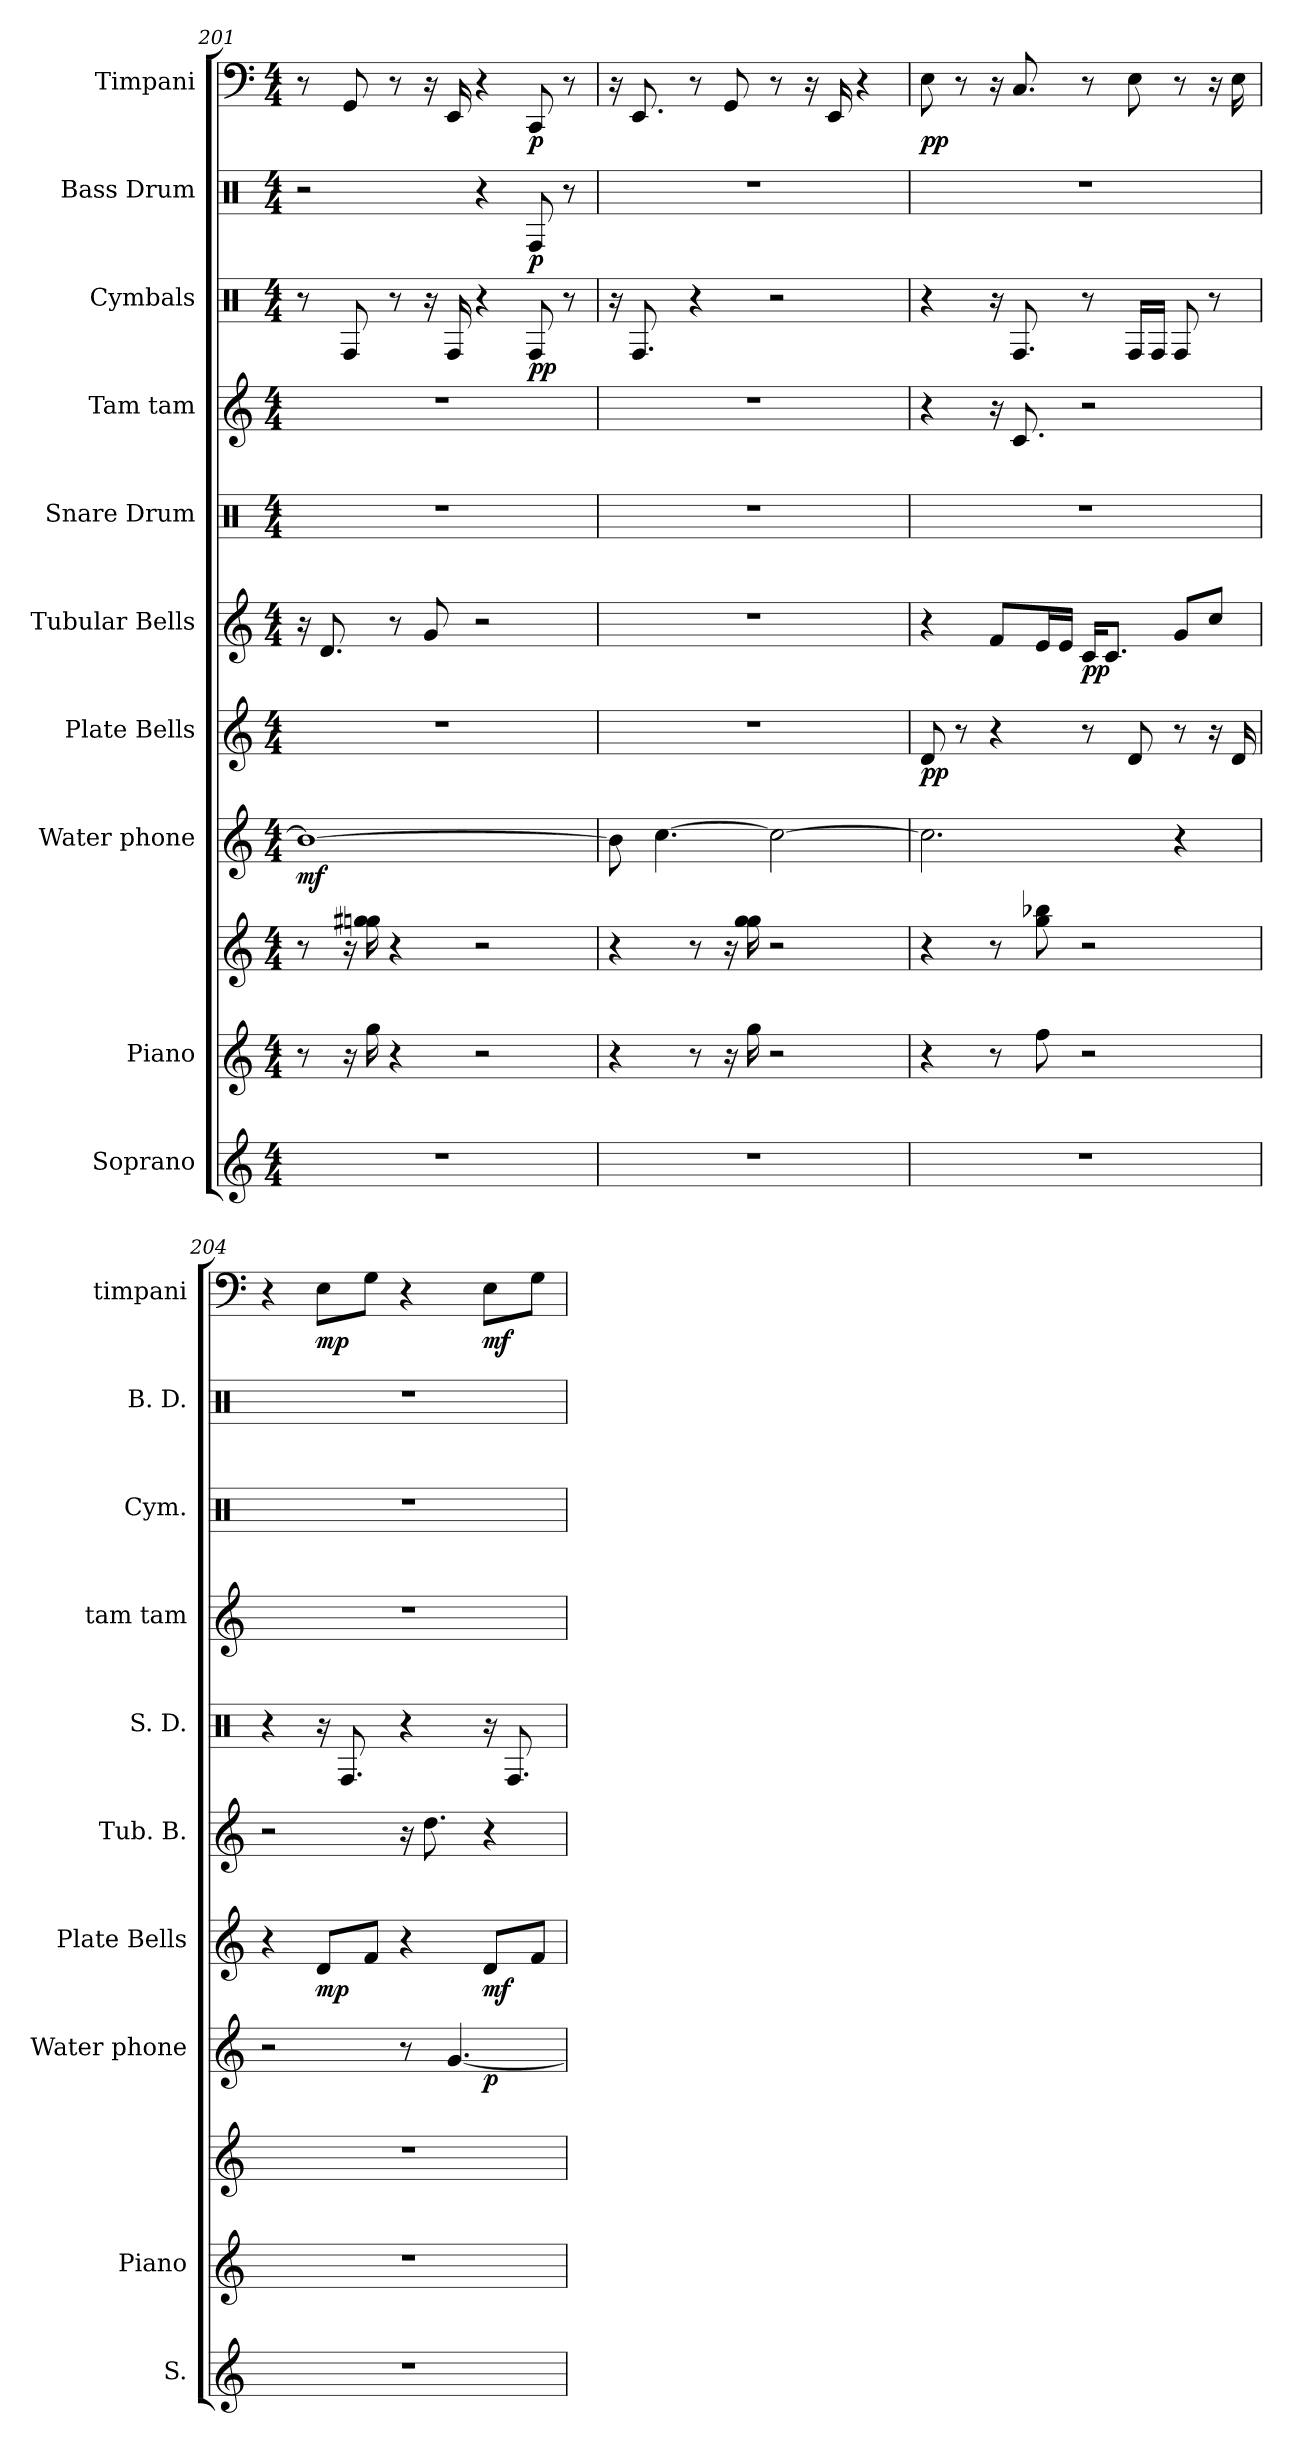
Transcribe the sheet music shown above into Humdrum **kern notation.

**kern	**kern	**kern	**kern	**dynam	**kern	**dynam	**kern	**dynam	**kern	**kern	**kern	**dynam	**kern	**dynam	**kern	**dynam
*part10	*part9	*part9	*part8	*part8	*part7	*part7	*part6	*part6	*part5	*part4	*part3	*part3	*part2	*part2	*part1	*part1
*staff11	*staff10	*staff9	*staff8	*staff8	*staff7	*staff7	*staff6	*staff6	*staff5	*staff4	*staff3	*staff3	*staff2	*staff2	*staff1	*staff1
*I"Soprano	*I"Piano	*	*I"Water phone	*	*I"Plate Bells	*	*I"Tubular Bells	*	*I"Snare Drum	*I"Tam tam	*I"Cymbals	*	*I"Bass Drum	*	*I"Timpani	*
*I'S.	*I'Piano	*	*I'Water phone	*	*I'Plate Bells	*	*I'Tub. B.	*	*I'S. D.	*I'tam tam	*I'Cym.	*	*I'B. D.	*	*I'timpani	*
*clefG2	*clefG2	*clefG2	*clefG2	*	*clefG2	*	*clefG2	*	*clefX	*clefG2	*clefX	*	*clefX	*	*clefF4	*
*k[]	*k[]	*k[]	*k[]	*	*k[]	*	*k[]	*	*k[]	*k[]	*k[]	*	*k[]	*	*k[]	*
*C:	*C:	*C:	*C:	*	*C:	*	*C:	*	*C:	*C:	*C:	*	*C:	*	*C:	*
*M4/4	*M4/4	*M4/4	*M4/4	*	*M4/4	*	*M4/4	*	*M4/4	*M4/4	*M4/4	*	*M4/4	*	*M4/4	*
=201	=201	=201	=201	=201	=201	=201	=201	=201	=201	=201	=201	=201	=201	=201	=201	=201
1r	8r	8r	1bi_	mf	1r	.	16r	.	1r	1r	8r	.	2r	.	8r	.
.	.	.	.	.	.	.	8.di/	.	.	.	.	.	.	.	.	.
.	16r	16r	.	.	.	.	.	.	.	.	8RFi/	.	.	.	8GGi/	.
.	16ggi\	16gg#Xi\ 16ggni	.	.	.	.	.	.	.	.	.	.	.	.	.	.
.	4r	4r	.	.	.	.	8r	.	.	.	8r	.	.	.	8r	.
.	.	.	.	.	.	.	8gi/	.	.	.	16r	.	.	.	16r	.
.	.	.	.	.	.	.	.	.	.	.	16RFi/	.	.	.	16EEi/	.
.	2r	2r	.	.	.	.	2r	.	.	.	4r	.	4r	.	4r	.
.	.	.	.	.	.	.	.	.	.	.	8RFi/	pp	8RFi/	p	8CCi/	p
.	.	.	.	.	.	.	.	.	.	.	8r	.	8r	.	8r	.
!!LO:PB:g=z
=202	=202	=202	=202	=202	=202	=202	=202	=202	=202	=202	=202	=202	=202	=202	=202	=202
1r	4r	4r	8bi\]	.	1r	.	1r	.	1r	1r	16r	.	1r	.	16r	.
.	.	.	.	.	.	.	.	.	.	.	8.RFi/	.	.	.	8.EEi/	.
.	.	.	[4.cci\	.	.	.	.	.	.	.	.	.	.	.	.	.
.	8r	8r	.	.	.	.	.	.	.	.	4r	.	.	.	8r	.
.	16r	16r	.	.	.	.	.	.	.	.	.	.	.	.	8GGi/	.
.	16ggi\	16ggi\ 16ggi	.	.	.	.	.	.	.	.	.	.	.	.	.	.
.	2r	2r	2cci\_	.	.	.	.	.	.	.	2r	.	.	.	8r	.
.	.	.	.	.	.	.	.	.	.	.	.	.	.	.	16r	.
.	.	.	.	.	.	.	.	.	.	.	.	.	.	.	16EEi/	.
.	.	.	.	.	.	.	.	.	.	.	.	.	.	.	4r	.
=203	=203	=203	=203	=203	=203	=203	=203	=203	=203	=203	=203	=203	=203	=203	=203	=203
1r	4r	4r	2.cci\]	.	8di/	pp	4r	.	1r	4r	4r	.	1r	.	8Ei\	pp
.	.	.	.	.	8r	.	.	.	.	.	.	.	.	.	8r	.
.	8r	8r	.	.	4r	.	8fi/L	.	.	16r	16r	.	.	.	16r	.
.	.	.	.	.	.	.	.	.	.	8.ci/	8.RFi/	.	.	.	8.Ci/	.
.	8ffi\	8ggi\ 8bb-Xi	.	.	.	.	16ei/L	.	.	.	.	.	.	.	.	.
.	.	.	.	.	.	.	16ei/JJ	.	.	.	.	.	.	.	.	.
.	2r	2r	.	.	8r	.	16ci/KL	pp	.	2r	8r	.	.	.	8r	.
.	.	.	.	.	.	.	8.ci/J	.	.	.	.	.	.	.	.	.
.	.	.	.	.	8di/	.	.	.	.	.	16RFi/LL	.	.	.	8Ei\	.
.	.	.	.	.	.	.	.	.	.	.	16RFi/JJ	.	.	.	.	.
.	.	.	4r	.	8r	.	8gi/L	.	.	.	8RFi/	.	.	.	8r	.
.	.	.	.	.	16r	.	8cci/J	.	.	.	8r	.	.	.	16r	.
.	.	.	.	.	16di/	.	.	.	.	.	.	.	.	.	16Ei\	.
=204	=204	=204	=204	=204	=204	=204	=204	=204	=204	=204	=204	=204	=204	=204	=204	=204
*	*	*	*^	*	*	*	*	*	*	*	*	*	*	*	*	*
1r	1r	1r	2r	2.ryy	.	4r	.	2r	.	4r	1r	1r	.	1r	.	4r	.
.	.	.	.	.	.	8di/L	mp	.	.	16r	.	.	.	.	.	8Ei\L	mp
.	.	.	.	.	.	.	.	.	.	8.RFi/	.	.	.	.	.	.	.
.	.	.	.	.	.	8fi/J	.	.	.	.	.	.	.	.	.	8Gi\J	.
.	.	.	8r	.	.	4r	.	16r	.	4r	.	.	.	.	.	4r	.
.	.	.	.	.	.	.	.	8.ddi\	.	.	.	.	.	.	.	.	.
.	.	.	[4.gi/	.	.	.	.	.	.	.	.	.	.	.	.	.	.
.	.	.	.	4ryy	p	8di/L	mf	4r	.	16r	.	.	.	.	.	8Ei\L	mf
.	.	.	.	.	.	.	.	.	.	8.RFi/	.	.	.	.	.	.	.
.	.	.	.	.	.	8fi/J	.	.	.	.	.	.	.	.	.	8Gi\J	.
*	*	*	*v	*v	*	*	*	*	*	*	*	*	*	*	*	*	*
=	=	=	=	=	=	=	=	=	=	=	=	=	=	=	=	=
*-	*-	*-	*-	*-	*-	*-	*-	*-	*-	*-	*-	*-	*-	*-	*-	*-
